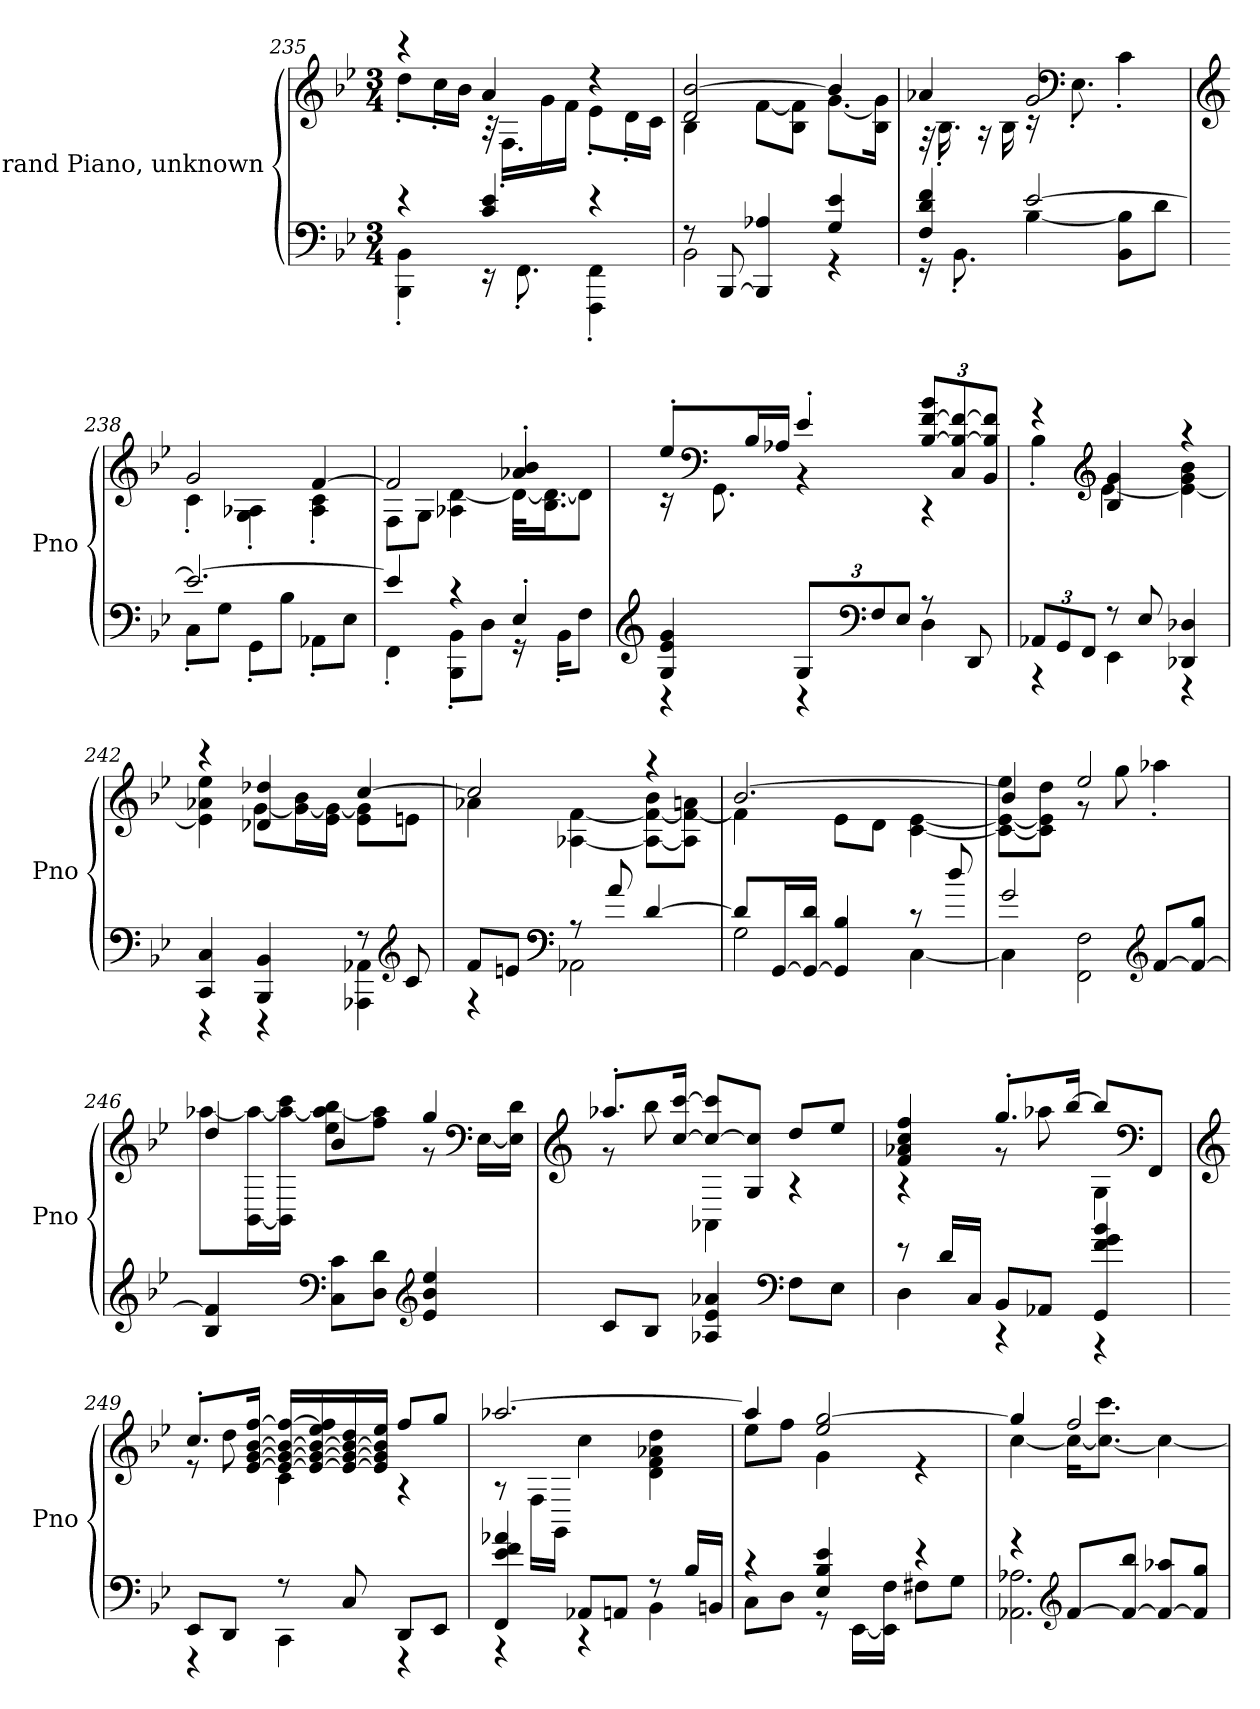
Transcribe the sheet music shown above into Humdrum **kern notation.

**kern	**kern
*part1	*part1
*staff2	*staff1
*I"Grand Piano, unknown	*
*I'Pno	*
*clefF4	*clefG2
*k[b-e-]	*k[b-e-]
*M3/4	*M3/4
=235	=235
*^	*^
4r	4BBB-\' 4BB-\'	4r	8dd'\L
.	.	.	16cc'\L
.	.	.	16b-\JJ
4c/ 4e-/	16r	4a/	32r
.	.	.	16.F'\LL
.	8.FF'\	.	.
.	.	.	16g'\
.	.	.	16f\JJ
4r	4FFF\' 4FF\'	4r	8e-'\L
.	.	.	16d'\L
.	.	.	16c\JJ
=236	=236	=236	=236
8r	2BB-\	2d/ [2b-/	4B-\
[8BBB-/	.	.	.
4BBB-/] 4A-X/	.	.	[8f\L
.	.	.	8B-\ 8f\]J
4G/ 4e-/	4r	4b-/]	[8.g\L
.	.	.	16B-\ 16g\]Jk
!!LO:LB:g=z	!!
=237	=237	=237	=237
4F/ 4d/ 4f/	16r	4a-X/	32r
.	.	.	16.B-'\
.	8.BB-'\	.	.
.	.	.	16r
.	.	.	16B-\
[2e-/	[4B-\	2g/	16r
*	*	*clefF4	*
.	.	.	8.E-'\
.	8BB-\ 8B-\]L	.	4c'\
.	8d\J	.	.
=238	=238	=238	=238
*	*	*clefG2	*
2.e-/_	8C'\L	2g/	4c'\
.	8G\J	.	.
.	8GG'\L	.	4G\' 4A-X\'
.	8B-\J	.	.
.	8AA-X'\L	[4f/	4A-\' 4c\'
.	8E-\J	.	.
=239	=239	=239	=239
4e-/]	4FF'\	2f/]	8F\L
.	.	.	8G\J
4r	8BBB-\' 8BB-\'L	.	4A-X\ [4d\
.	8D\J	.	.
4E-'/	16r	4a-X/' 4b-/'	32d\KLL_
.	.	.	16.B-\ 16.d\_J
.	16BB-'\KL	.	.
.	8F\J	.	8d\J]
!!LO:LB:g=z	!!
=240	=240	=240	=240
*clefG2	*	*	*
4G/ 4e-/ 4g/	4r	8ee-'/L	16r
*	*	*clefF4	*
.	.	.	8.GG\
.	.	16B-/L	.
.	.	16A-X/JJ	.
*Xbrackettup	*	*	*
12G/L	4r	4e-'/	4r
*clefF4	*	*	*
12F/	.	.	.
12E-/J	.	.	.
*	*	*Xbrackettup	*
8r	4D\	[12B-/ [12f/ 12b-/L	4r
.	.	12C/ 12B-/_ 12f/_	.
8DD/	.	.	.
.	.	12BB-/ 12B-/] 12f/]J	.
=241	=241	=241	=241
12AA-X/L	4r	4r	4B-'\
12GG/	.	.	.
12FF/J	.	.	.
*	*	*clefG2	*
8r	4EE-\	4B-/ 4g/	[4e-\
8E-/	.	.	.
4DD-X/ 4D-X/	4r	4r	4e-\_ 4g\ 4b-\
=242	=242	=242	=242
4CC/ 4C/	4r	4r	4e-\] 4a-X\ 4ee-\
4BBB-/ 4BB-/	4r	4d-X/ 4dd-X/	[8g\L
.	.	.	16g\_ 16b-\L
.	.	.	16e-\ 16g\_JJ
8r	4AAA-X\ 4AA-X\	[4cc/	8e-\ 8g\]L
*clefG2	*	*	*
8c/	.	.	8en\J
!!LO:PB:g=z	!!
=243	=243	=243	=243
8f/L	4r	2cc/]	4a-X\
8en/J	.	.	.
*clefF4	*	*	*
8r	2AA-X\	.	[4A-X\ [4f\
8a/	.	.	.
[4d/	.	4r	8A-\_ 8f\_ 8b-\L
.	.	.	8A-\] 8f\_ 8an\J
=244	=244	=244	=244
8d/L]	2G\	[2.b-/	4f\]
[16GG/L	.	.	.
16GG/_ 16d/JJ	.	.	.
4GG/] 4B-/	.	.	8e-\L
.	.	.	8d\J
8r	[4C\	.	[4c\ [4e-\
8dd/	.	.	.
=245	=245	=245	=245
2g/	4C\]	4b-/]	8c\_ 8e-\_ 8ee-\L
.	.	.	8c\] 8e-\] 8dd\J
.	2FF\ 2F\	2ee-/	8r
.	.	.	8gg\
*clefG2	*	*	*
[8f/L	.	.	4aa-X'\
8f/_ 8gg/J	.	.	.
*v	*v	*	*
=246	=246	=246
4B-/ 4f/]	4dd/	[8aa-X\L
.	.	[16BB-\ 16aa-\_L
.	.	16BB-\] 16aa-\_ 16ccc\JJ
*clefF4	*	*
8C\ 8c\L	4b-/	8ee-\ 8aa-\_ 8bb-\L
8D\ 8d\J	.	8ff\ 8aa-\]J
*clefG2	*	*
4e-/ 4b-/ 4ee-/	4gg/	8r
*	*clefF4	*
.	.	[16E-\LL
.	.	16E-\] 16d\JJ
!!LO:LB:g=z	!!
=247	=247	=247
*	*clefG2	*
8c/L	8.aa-X'/L	8r
8B-/J	.	8bb-\
.	[16cc/ [16ccc/Jk	.
4A-X/ 4e-/ 4a-X/	8cc/_ 8ccc/]L	4AA-X\
.	8G/ 8cc/]J	.
*clefF4	*	*
8F\L	8dd/L	4r
8E-\J	8ee-/J	.
=248	=248	=248
*^	*	*
8r	4D\	4f/ 4a-X/ 4cc/ 4ff/	4r
16d/LL	.	.	.
16C/JJ	.	.	.
8BB-/L	4r	8.gg'/L	8r
8AA-X/J	.	.	8aa-X\
.	.	[16bb-/Jk	.
4GG/ 4f/ 4g/ 4b-/	4r	8bb-/L]	4G\
*	*	*clefF4	*
.	.	8FF/J	.
=249	=249	=249	=249
*	*	*clefG2	*
8EE-/L	4r	8.cc'/L	8r
8DD/J	.	.	8dd\
.	.	[16e-/ [16g/ [16b-/ [16ff/Jk	.
8r	4CC\	16e-/_ 16g/_ 16b-/_ 16ff/_LL	4c\
.	.	16e-/_ 16g/_ 16b-/_ 16ee-/ 16ff/]	.
8C/	.	16e-/_ 16g/_ 16b-/_ 16dd/	.
.	.	16e-/] 16g/] 16b-/] 16ee-/JJ	.
8DD/L	4r	8ff/L	4r
8EE-/J	.	8gg/J	.
!!LO:LB:g=z	!!
=250	=250	=250	=250
4FF/ 4e-/ 4f/ 4a-X/	4r	[2.aa-X/	8r
.	.	.	16F\LL
.	.	.	16GG\JJ
8AA-X/L	4r	.	4cc\
8AAn/J	.	.	.
8r	4BB-\	.	4d\ 4f\ 4a-X\ 4dd\
16B-/LL	.	.	.
16BBn/JJ	.	.	.
=251	=251	=251	=251
4r	8C\L	4aa-/]	8ee-\L
.	8D\J	.	8ff\J
4E-/ 4B-/ 4e-/	8r	2ee-/ [2gg/	4g\
.	[16EE-\LL	.	.
.	16EE-\] 16F\JJ	.	.
4r	8F#X\L	.	4r
.	8G\J	.	.
=252	=252	=252	=252
4r	2.AA-X\ 2.A-X\	4gg/]	[4cc\
*clefG2	*	*	*
[8f/L	.	2ff/	16cc\KL_
.	.	.	8.cc\_ 8.ccc\J
8f/_ 8bb-/J	.	.	.
8f/_ 8aa-X/L	.	.	4cc\_
8f/] 8gg/J	.	.	.
*v	*v	*	*
*	*v	*v
=	=
*-	*-
